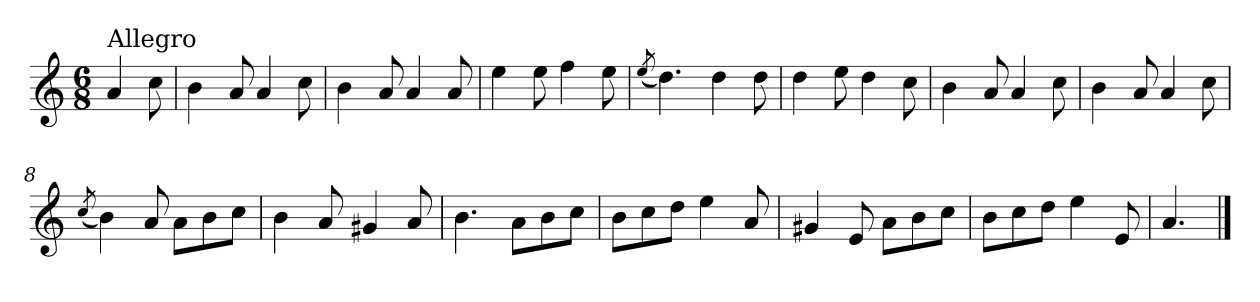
**kern
*part1
*staff1
*clefG2
*k[]
*a:
*M6/8
=
!LO:TX:a:t=Allegro
4a/
8cc\
=1
4b\
8a/
4a/
8cc\
=2
4b\
8a/
4a/
8a/
=3
4ee\
8ee\
4ff\
8ee\
=4
(<8qee/
4.dd\)
4dd\
8dd\
=5
4dd\
8ee\
4dd\
8cc\
=6
4b\
8a/
4a/
8cc\
!!LO:LB:g=z
=7
4b\
8a/
4a/
8cc\
=8
(<8qcc/
4b\)
8a/
8a\L
8b\
8cc\J
=9
4b\
8a/
4g#X/
8a/
=10
4.b\
8a\L
8b\
8cc\J
=11
8b\L
8cc\
8dd\J
4ee\
8a/
=12
4g#X/
8e/
8a\L
8b\
8cc\J
!!LO:LB:g=z
=13
8b\L
8cc\
8dd\J
4ee\
8e/
=14
4.a/
==
*-
